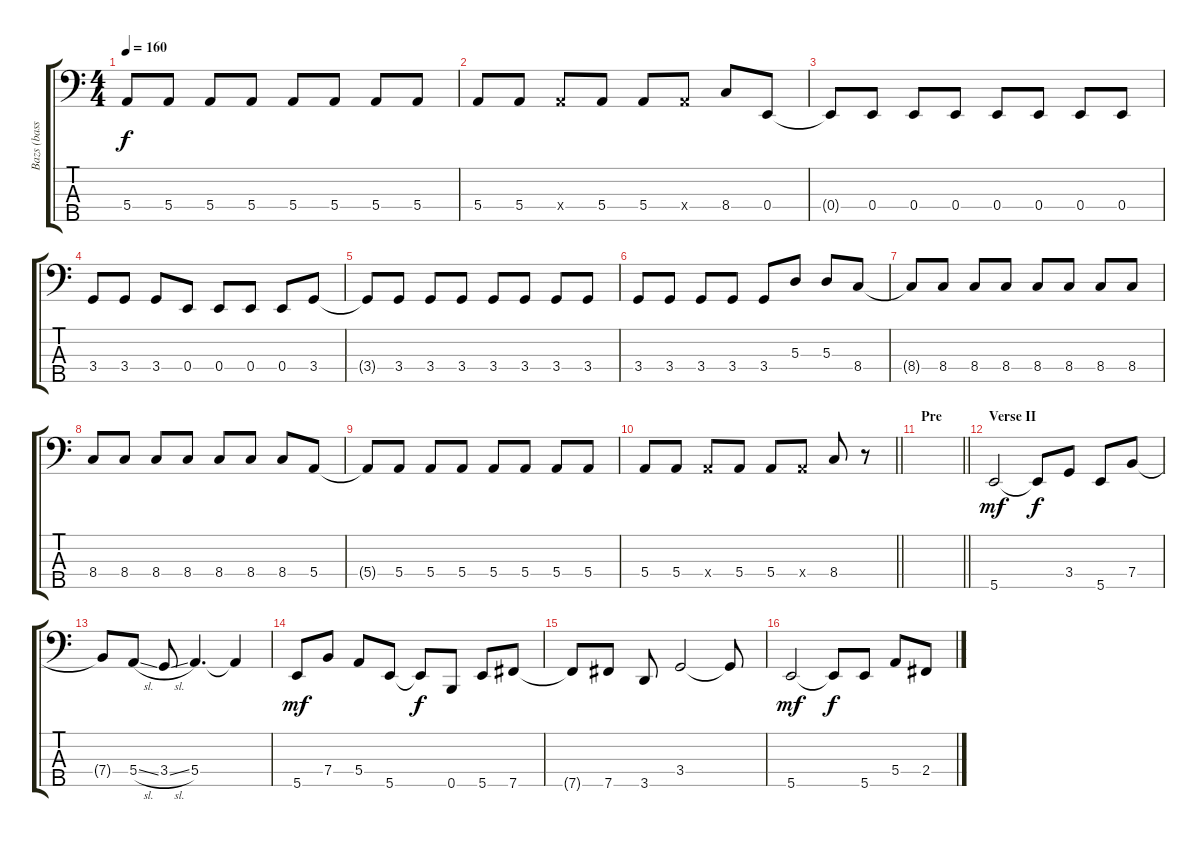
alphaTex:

\track ("Bazs (basszus)" "Bazs (bass") {instrument slapbass1}
\staff {score tabs}
\tuning (G2 D2 A1 E1 B0) {hide}
\ts (4 4)
\tempo 160
\clef f4
\ks c
5.4{t}.8{dy f} 5.4.8 5.4.8 5.4.8 5.4.8 5.4.8 5.4.8 5.4.8 |
5.4.8 5.4.8 5.4{x}.8 5.4.8 5.4.8 5.4{x}.8 8.4.8 0.4.8 |
0.4{t}.8 0.4.8 0.4.8 0.4.8 0.4.8 0.4.8 0.4.8 0.4.8 |
3.4.8 3.4.8 3.4.8 0.4.8 0.4.8 0.4.8 0.4.8 3.4.8 |
3.4{t}.8 3.4.8 3.4.8 3.4.8 3.4.8 3.4.8 3.4.8 3.4.8 |
3.4.8 3.4.8 3.4.8 3.4.8 3.4.8 5.3.8 5.3.8 8.4.8 |
8.4{t}.8 8.4.8 8.4.8 8.4.8 8.4.8 8.4.8 8.4.8 8.4.8 |
8.4.8 8.4.8 8.4.8 8.4.8 8.4.8 8.4.8 8.4.8 5.4.8 |
5.4{t}.8 5.4.8 5.4.8 5.4.8 5.4.8 5.4.8 5.4.8 5.4.8 |
\barLineRight lightlight
5.4.8 5.4.8 5.4{x}.8 5.4.8 5.4.8 5.4{x}.8 8.4.8 r.8 |
\section ("" "Pre")
\barLineRight lightlight
|
\section ("" "Verse II")
5.5.2{dy mf} 5.5{t}.8{dy f} 3.4.8 5.5.8 7.4.8 |
7.4{t}.8 5.4{sl}.8 3.4{sl}.8 5.4.4{d} 5.4{t}.4 |
5.5.8{dy mf} 7.4.8 5.4.8 5.5.8 5.5{t}.8{dy f} 0.5.8 5.5.8 7.5.8 |
7.5{t}.8 7.5.8 3.5.8 3.4.2 3.4{t}.8 |
5.5.2{dy mf} 5.5{t}.8{dy f} 5.5.8 5.4.8 2.4.8
